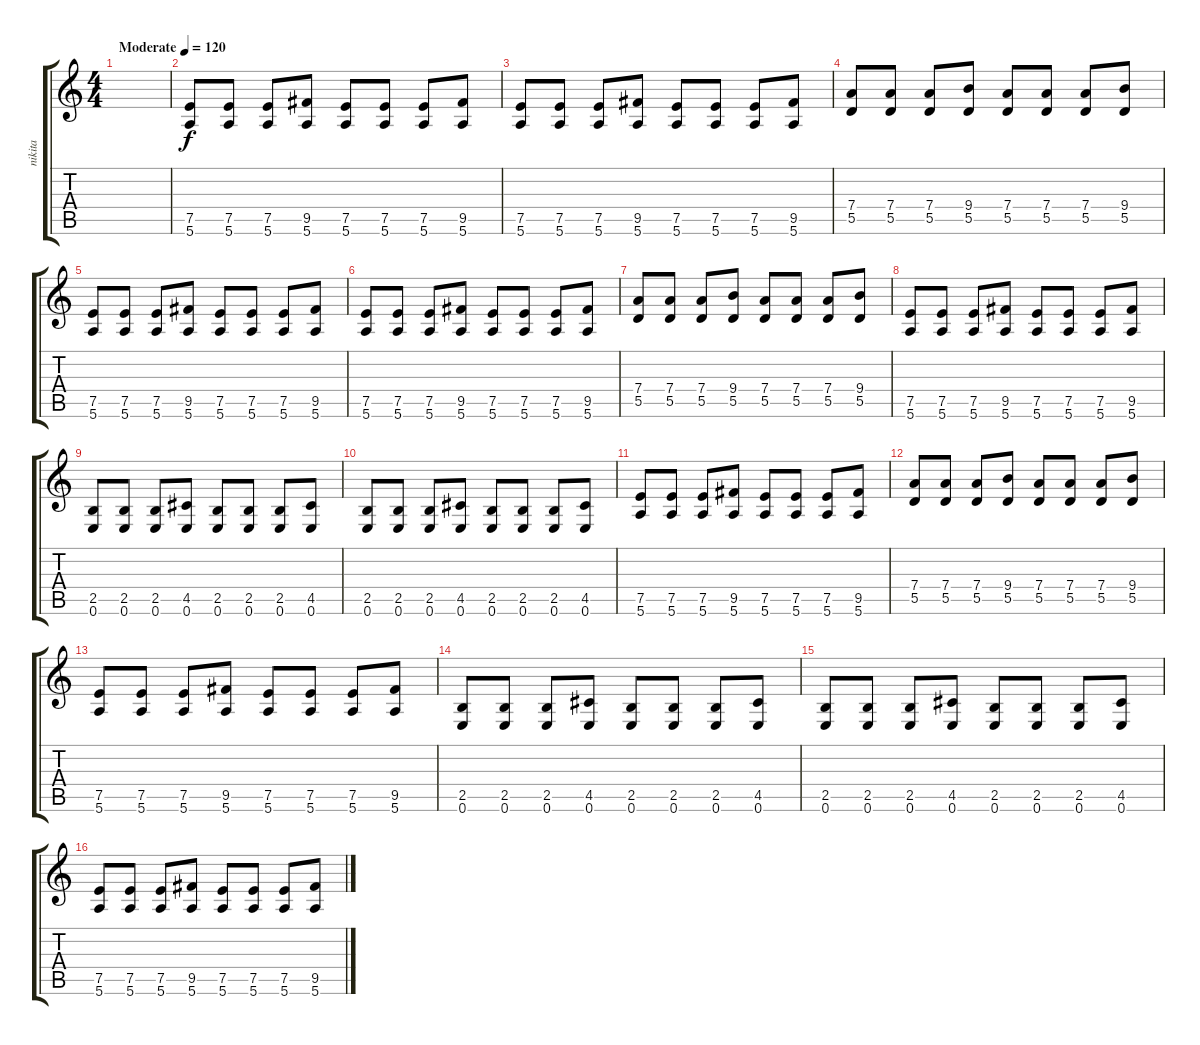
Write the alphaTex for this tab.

\track ("nikita " "nikita ") {instrument acousticguitarsteel}
\staff {score tabs}
\tuning (E4 B3 G3 D3 A2 E2) {hide}
\ts (4 4)
\tempo (120 "Moderate")
\tempo 150
\tempo (120 "Moderate")
\clef g2
\ks c
|
(7.5 5.6).8 (7.5 5.6).8 (7.5 5.6).8 (9.5 5.6).8 (7.5 5.6).8 (7.5 5.6).8 (7.5 5.6).8 (9.5 5.6).8 |
(7.5 5.6).8 (7.5 5.6).8 (7.5 5.6).8 (9.5 5.6).8 (7.5 5.6).8 (7.5 5.6).8 (7.5 5.6).8 (9.5 5.6).8 |
(7.4 5.5).8 (7.4 5.5).8 (7.4 5.5).8 (9.4 5.5).8 (7.4 5.5).8 (7.4 5.5).8 (7.4 5.5).8 (9.4 5.5).8 |
(7.5 5.6).8 (7.5 5.6).8 (7.5 5.6).8 (9.5 5.6).8 (7.5 5.6).8 (7.5 5.6).8 (7.5 5.6).8 (9.5 5.6).8 |
(7.5 5.6).8 (7.5 5.6).8 (7.5 5.6).8 (9.5 5.6).8 (7.5 5.6).8 (7.5 5.6).8 (7.5 5.6).8 (9.5 5.6).8 |
(7.4 5.5).8 (7.4 5.5).8 (7.4 5.5).8 (9.4 5.5).8 (7.4 5.5).8 (7.4 5.5).8 (7.4 5.5).8 (9.4 5.5).8 |
(7.5 5.6).8 (7.5 5.6).8 (7.5 5.6).8 (9.5 5.6).8 (7.5 5.6).8 (7.5 5.6).8 (7.5 5.6).8 (9.5 5.6).8 |
(2.5 0.6).8 (2.5 0.6).8 (2.5 0.6).8 (4.5 0.6).8 (2.5 0.6).8 (2.5 0.6).8 (2.5 0.6).8 (4.5 0.6).8 |
(2.5 0.6).8 (2.5 0.6).8 (2.5 0.6).8 (4.5 0.6).8 (2.5 0.6).8 (2.5 0.6).8 (2.5 0.6).8 (4.5 0.6).8 |
(7.5 5.6).8 (7.5 5.6).8 (7.5 5.6).8 (9.5 5.6).8 (7.5 5.6).8 (7.5 5.6).8 (7.5 5.6).8 (9.5 5.6).8 |
(7.4 5.5).8 (7.4 5.5).8 (7.4 5.5).8 (9.4 5.5).8 (7.4 5.5).8 (7.4 5.5).8 (7.4 5.5).8 (9.4 5.5).8 |
(7.5 5.6).8 (7.5 5.6).8 (7.5 5.6).8 (9.5 5.6).8 (7.5 5.6).8 (7.5 5.6).8 (7.5 5.6).8 (9.5 5.6).8 |
(2.5 0.6).8 (2.5 0.6).8 (2.5 0.6).8 (4.5 0.6).8 (2.5 0.6).8 (2.5 0.6).8 (2.5 0.6).8 (4.5 0.6).8 |
(2.5 0.6).8 (2.5 0.6).8 (2.5 0.6).8 (4.5 0.6).8 (2.5 0.6).8 (2.5 0.6).8 (2.5 0.6).8 (4.5 0.6).8 |
(7.5 5.6).8 (7.5 5.6).8 (7.5 5.6).8 (9.5 5.6).8 (7.5 5.6).8 (7.5 5.6).8 (7.5 5.6).8 (9.5 5.6).8
